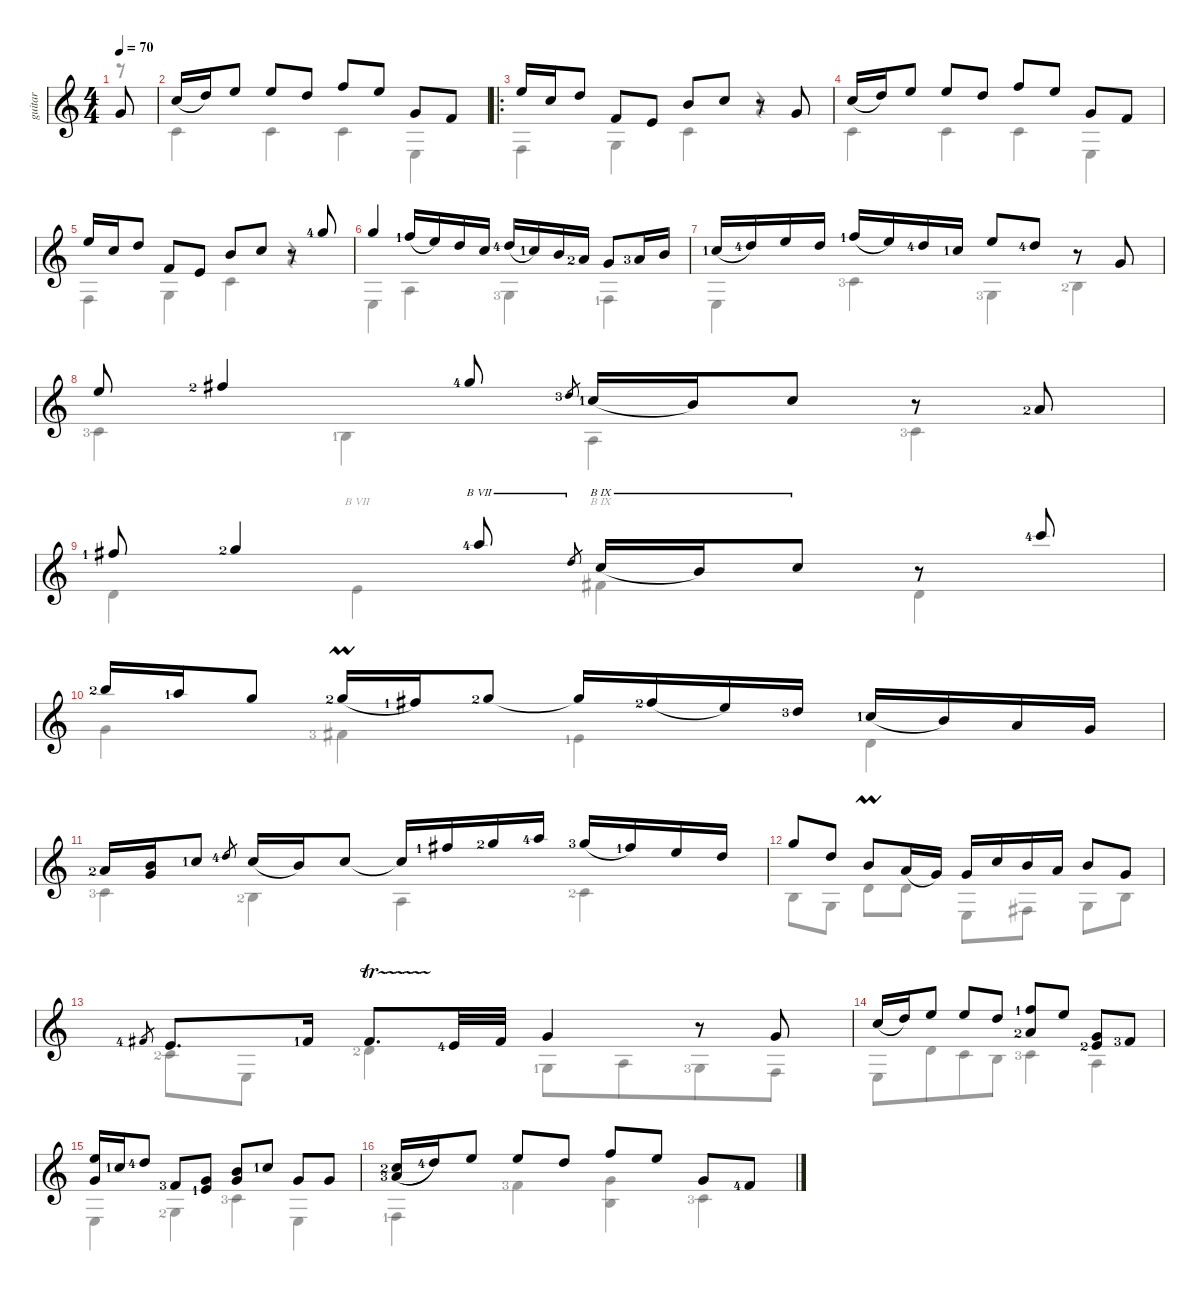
\defaultSystemsLayout 4
\hideDynamics
\bracketExtendMode nobrackets
\otherSystemsTrackNameOrientation horizontal
\extendBarLines
\track ("Nylon Guitar" "guitar") {instrument acousticguitarnylon}
\staff {score}
\tuning (E4 B3 G3 D3 A2 E2)
\voice
\ts (4 4)
\ac
\scale
0.597468
\tempo 70
\accidentals auto
\clef g2
\ottava regular
\simile none
\scale
0.460195
\ks c
0.3.8{dy mf instrument acousticguitarnylon beam Up} |
\scale
1.11993
\scale
1.18229 1.2.16{legatoorigin beam Up} 3.2.16{beam Up} 0.1.8{beam Up} 0.1.8{beam Up} 3.2.8{beam Up} 1.1.8{beam Up} 0.1.8{beam Up} 0.3.8{beam Up} 3.4.8{beam Up} |
\ro
\scale
1.15225
\scale
1.2636 0.1.16{beam Up} 1.2.16{beam Up} 3.2.8{beam Up} 3.4.8{beam Up} 2.4.8{beam Up} 0.2.8{beam Up} 1.2.8{beam Up} r.8{beam Up} 0.3.8{beam Up} |
\scale
1.13035
\scale
1.09392 1.2.16{legatoorigin beam Up} 3.2.16{beam Up} 0.1.8{beam Up} 0.1.8{beam Up} 3.2.8{beam Up} 1.1.8{beam Up} 0.1.8{beam Up} 0.3.8{beam Up} 3.4.8{beam Up} |
\scale
0.983841 0.1.16{beam Up} 1.2.16{beam Up} 3.2.8{beam Up} 3.4.8{beam Up} 2.4.8{beam Up} 0.2.8{beam Up} 1.2.8{beam Up} r.8{beam Up} 3.1{lf 5}.8{beam Up} |
\scale
1.01614 3.1.4{beam Up} 1.1{lf 2}.16{legatoorigin beam Up} 0.1.16{beam Up} 3.2.16{beam Up} 1.2.16{beam Up} 3.2{lf 5}.16{legatoorigin beam Up} 1.2{lf 2}.16{beam Up} 0.2.16{beam Up} 2.3{lf 3}.16{beam Up} 0.3.8{beam Up} 2.3{lf 4}.16{beam Up} 0.2.16{beam Up} |
\scale
0.983861 1.2{lf 2}.16{legatoorigin beam Up} 3.2{lf 5}.16{beam Up} 0.1.16{beam Up} 3.2.16{beam Up} 1.1{lf 2}.16{legatoorigin beam Up} 0.1.16{beam Up} 3.2{lf 5}.16{beam Up} 1.2{lf 2}.16{beam Up} 0.1.8{beam Up} 3.2{lf 5}.8{beam Up} r.8{beam Up} 0.3.8{beam Up} |
\scale
0.900401 0.1.8{beam Up} 2.1{lf 3 acc #}.4{beam Up} 3.1{lf 5}.8{beam Up} 3.2{lf 4}.8{gr beam Up} 1.2{lf 2}.16{legatoorigin beam Up beam merge} 0.2.16{beam Up beam merge} 1.2.8{beam Up} r.8{beam Up} 2.3{lf 3}.8{beam Up} |
\scale
0.91885 7.2{lf 2 acc #}.8{beam Up} 8.2{lf 3}.4{beam Up} 10.2{lf 5}.8{barre (7 full) beam Up} 7.3.8{gr barre (7 full) beam Up} 10.4.16{legatoorigin barre (9 full) beam Up} 9.4.16{barre (9 full) beam Up} 10.4.8{barre (9 full) beam Up} r.8{beam Up} 8.1{lf 5}.8{beam Up} |
\scale
1.18075 7.1{lf 3}.16{beam Up} 5.1{lf 2}.16{beam Up} 3.1.8{beam Up} 3.1{lf 3 umordent}.16{legatoorigin beam Up} 2.1{lf 2 acc #}.16{beam Up} 3.1{lf 3}.8{beam Up} 3.1{t}.16{beam Up} 2.1{lf 3 acc #}.16{legatoorigin beam Up} 0.1.16{beam Up} 3.2{lf 4}.16{beam Up} 1.2{lf 2}.16{legatoorigin beam Up} 0.2.16{beam Up} 2.3.16{beam Up} 0.3.16{beam Up} |
\scale
1.13535
\scale
1.14127 2.3{lf 3}.16{beam Up} (0.2 0.3).16{beam Up} 1.2{lf 2}.8{beam Up} 3.2{lf 5}.8{gr beam Up} 1.2.16{legatoorigin beam Up} 0.2.16{beam Up} 1.2.8{beam Up} 1.2{t}.16{beam Up} 2.1{lf 2 acc #}.16{beam Up} 3.1{lf 3}.16{beam Up} 5.1{lf 5}.16{beam Up} 3.1{lf 4}.16{legatoorigin beam Up} 2.1{lf 2 acc #}.16{beam Up} 0.1.16{beam Up} 3.2.16{beam Up} |
\scale
0.824128
\scale
0.982525 3.1.8{beam Up} 3.2.8{beam Up} 0.2{umordent}.8{beam Up} 2.3.16{legatoorigin beam Up} 0.3.16{beam Up} 0.3.16{beam Up} 1.2.16{beam Up} 0.2.16{beam Up} 2.3.16{beam Up} 0.2.8{beam Up} 0.3.8{beam Up beam merge} |
\scale
1.04052
\scale
0.876207 4.4{lf 5 acc #}.8{gr beam Up beam merge} 2.4.8{d beam Up beam merge} 4.4{lf 2 acc #}.16{beam Up beam split} 4.4{tr (5 16) acc #}.8{d beam Up} 7.5{lf 5}.32{beam Up} 4.4{acc #}.32{beam Up} 0.3.4{beam Up} r.8{beam Up} 0.3.8{beam Up} |
\scale
1.02041 1.2.16{legatoorigin beam Up} 3.2.16{beam Up} 0.1.8{beam Up} 0.1.8{beam Up} 3.2.8{beam Up} (1.1{lf 2} 2.3{lf 3}).8{beam Up} 0.1.8{beam Up} (0.3 2.4{lf 3}).8{beam Up} 3.4{lf 4}.8{beam Up} |
\scale
0.979594 (0.3 0.1).16{beam Up} 1.2{lf 2}.16{beam Up} 3.2{lf 5}.8{beam Up} 3.4{lf 4}.8{beam Up} (2.4{lf 2} 0.3).8{beam Up} (0.2 0.3).8{beam Up} 1.2{lf 2}.8{beam Up} 0.3.8{beam Up} 0.3.8{beam Up} |
\scale
1.02041 (1.2{lf 3} 2.3{lf 4}).16{legatoorigin beam Up} 3.2{lf 5}.16{beam Up} 0.1.8{beam Up} 0.1.8{beam Up} 3.2.8{beam Up} 1.1.8{beam Up} 0.1.8{beam Up} 0.3.8{beam Up} 3.4{lf 5}.8{beam Up}
\voice
\clef g2
\ottava regular
\simile none
\scale
0.460195
\ks c
r.8{dy mf beam Down} |
\scale
1.18229 3.5.4{beam Down} 3.5.4{beam Down} 3.5.4{beam Down} 0.6.4{beam Down} |
\scale
1.2636 1.6.4{beam Down} 3.6.4{beam Down} 3.5.4{beam Down} r.4{beam Down} |
\scale
1.09392 3.5.4{beam Down} 3.5.4{beam Down} 3.5.4{beam Down} 0.6.4{beam Down} |
\scale
0.983841 1.6.4{beam Down} 3.6.4{beam Down} 3.5.4{beam Down} r.4{beam Down} |
\scale
1.01614 0.6.4{beam Down} 0.5.4{beam Down} 3.6{lf 4}.4{beam Down} 1.6{lf 2}.4{beam Down} |
\scale
0.983861 0.6.4{beam Down} 3.5{lf 4}.4{beam Down} 3.6{lf 4}.4{beam Down} 2.5{lf 3}.4{beam Down} |
\scale
0.900401 3.5{lf 4}.4{beam Down} 2.5{lf 2}.4{beam Down} 0.5.4{beam Down} 3.5{lf 4}.4{beam Down} |
\scale
0.91885 0.4.4{beam Down} 7.5.4{barre (7 full) beam Down} 9.5{acc #}.4{barre (9 full) beam Down} 0.4.4{beam Down} |
\scale
1.18075 0.3.4{beam Down} 4.4{lf 4 acc #}.4{beam Down} 2.4{lf 2}.4{beam Down} 0.4.4{beam Down} |
\scale
1.14127 3.5{lf 4}.4{beam Down} 2.5{lf 3}.4{beam Down} 0.5.4{beam Down} 3.5{lf 3}.4{beam Down} |
\scale
0.982525 2.5.8{beam Down} 3.6.8{beam Down} 0.4.8{beam Down} 0.4.8{beam Down} 0.6.8{beam Down} 2.6{acc #}.8{beam Down} 3.6.8{beam Down} 2.5.8{beam Down beam merge} |
\scale
0.876207 3.5{lf 3}.8{beam Down beam merge} 0.6.8{beam Down} 5.5{lf 3}.4{beam Down} 3.6{lf 2}.8{beam Down beam merge} 0.5.8{beam Down beam merge} 3.6{lf 4}.8{beam Down} 1.6.8{beam Down} |
\scale
1.02041 0.6.8{beam Down} 0.4.8{beam Down beam merge} 3.5.8{beam Down beam merge} 2.5.8{beam Down} 3.5{lf 4}.4{beam Down} 0.5.4{beam Down} |
\scale
0.979594 0.6.4{beam Down} 3.6{lf 3}.4{beam Down} 3.5{lf 4}.4{beam Down} 0.6.4{beam Down} |
\scale
1.02041 1.6{lf 2}.4{beam Down} 3.4{lf 4}.4{beam Down} (2.5 0.3).4{beam Down} 3.5{lf 4}.4{beam Down}
